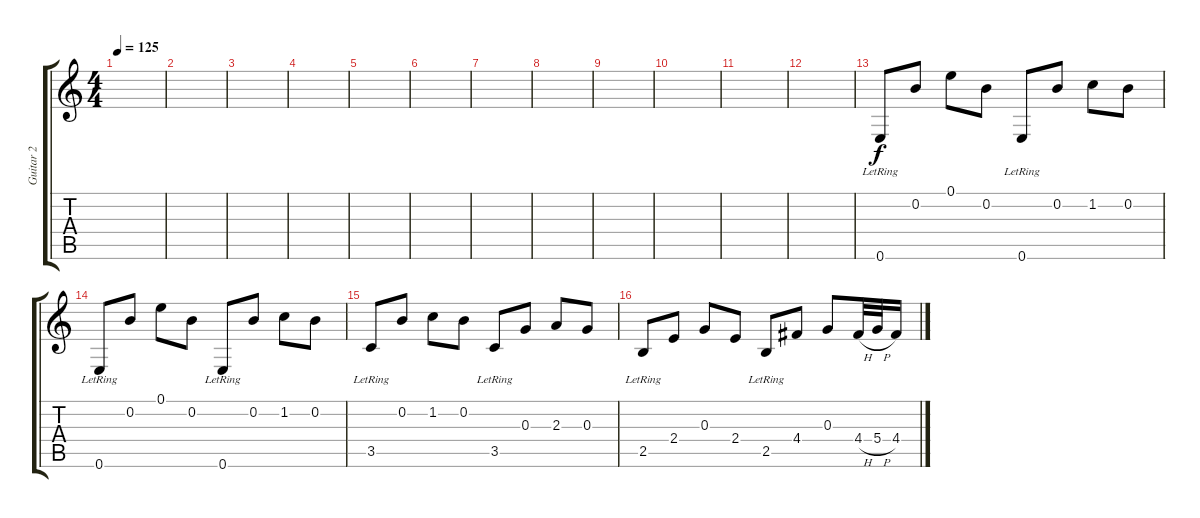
\track ("Guitar 2" "Guitar 2") {instrument acousticguitarsteel}
\staff {score tabs}
\tuning (E4 B3 G3 D3 A2 E2) {hide}
\ts (4 4)
\tempo 125
\clef g2
\ks c
|
|
|
|
|
|
|
|
|
|
|
|
0.6{lr}.8 0.2.8 0.1.8 0.2.8 0.6{lr}.8 0.2.8 1.2.8 0.2.8 |
0.6{lr}.8 0.2.8 0.1.8 0.2.8 0.6{lr}.8 0.2.8 1.2.8 0.2.8 |
3.5{lr}.8 0.2.8 1.2.8 0.2.8 3.5{lr}.8 0.3.8 2.3.8 0.3.8 |
2.5{lr}.8 2.4.8 0.3.8 2.4.8 2.5{lr}.8 4.4.8 0.3.8 4.4{h}.32 5.4{h}.32 4.4.16
